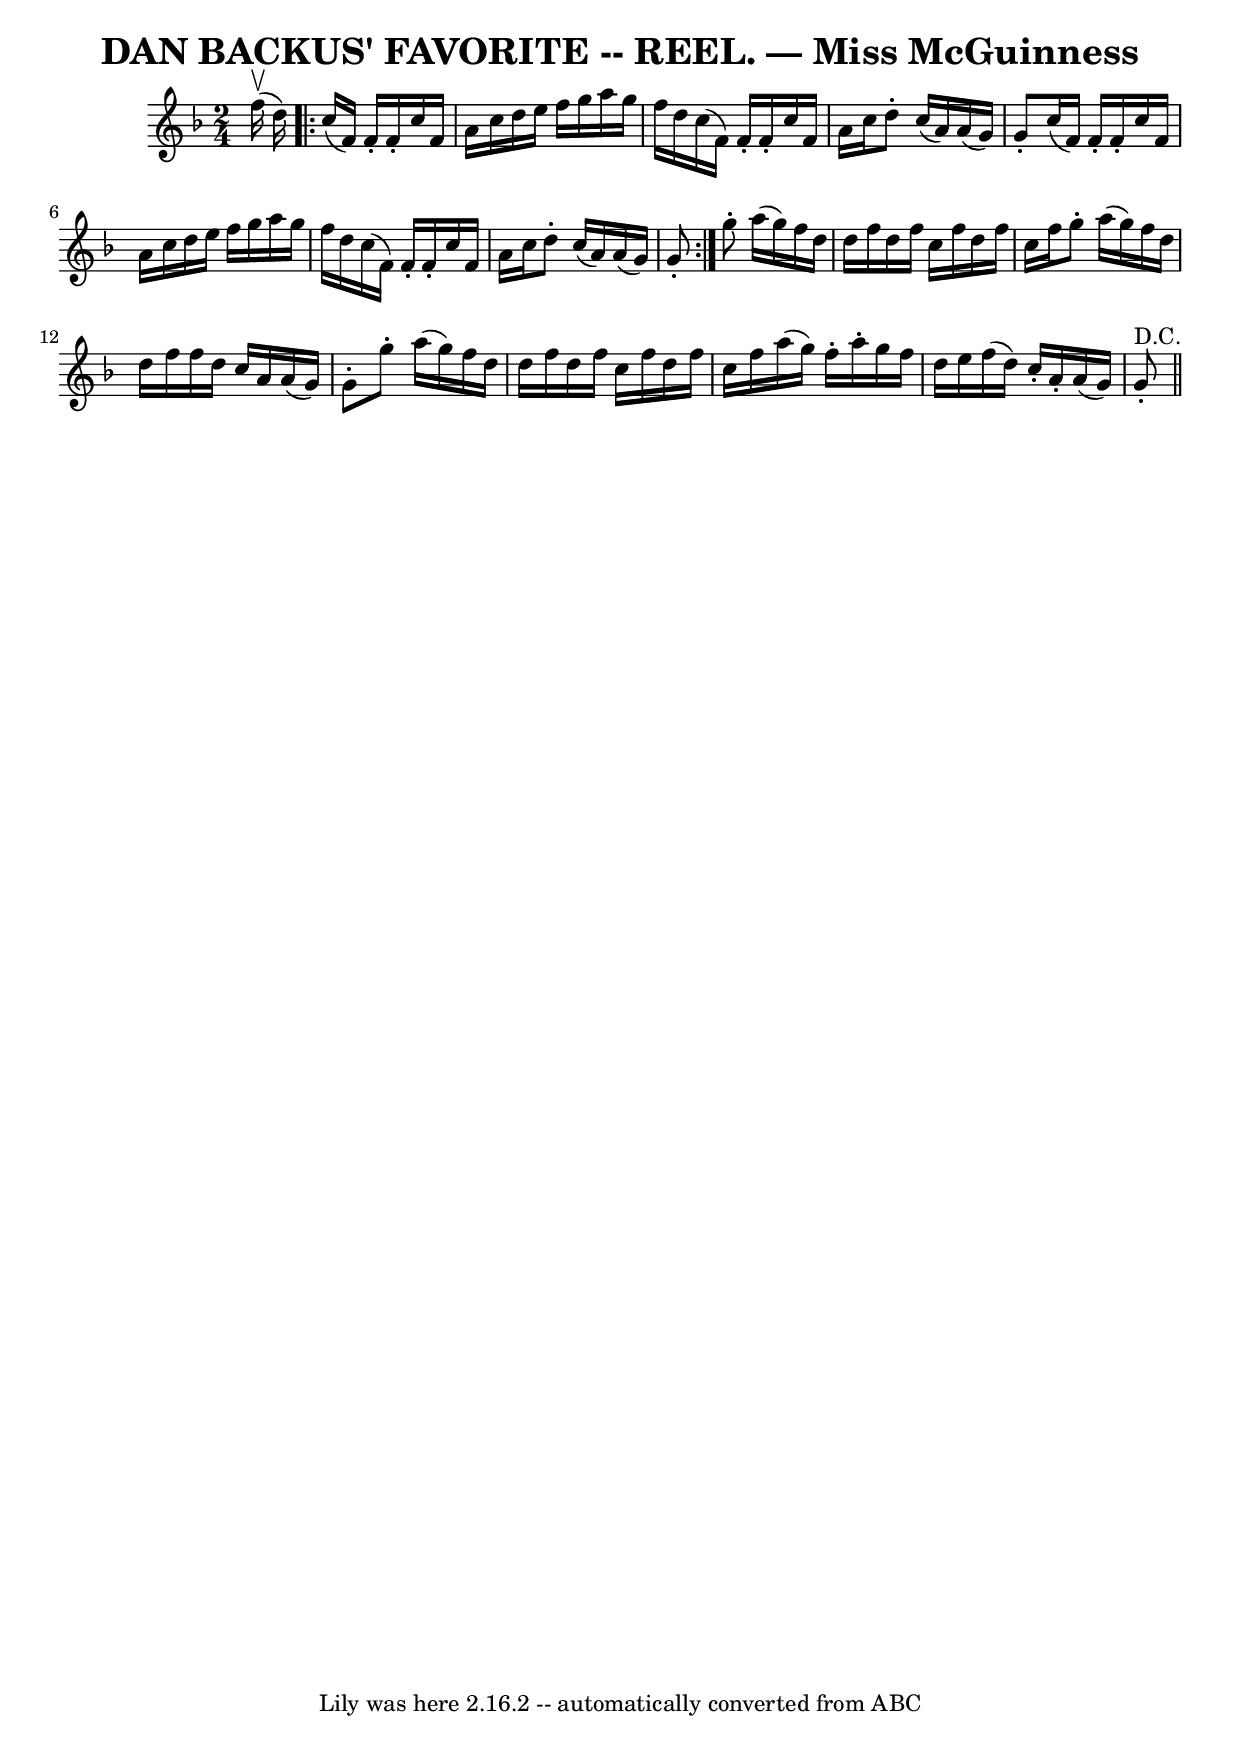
\version "2.16.2"
\include "Mammoth.ily"
\header {
  %% book = "Coles pg. 30.8"
  crossRefNumber = "16"
  footnotes = ""
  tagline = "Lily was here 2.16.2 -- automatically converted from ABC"
  title = "DAN BACKUS' FAVORITE -- REEL. — Miss McGuinness"

}
voicedefault =  {


  \time 2/4 
  \key f \major
  f''16^\upbow(d''16) 
  \repeat volta 2 {
    c''16 (f'16) f'16-. f'16-. c''16 f'16 a'16 c''16  |
    
    d''16 e''16 f''16 g''16 a''16 g''16 f''16 d''16  |
    
    c''16 (f'16) f'16-. f'16-. c''16 f'16 a'16 c''16   |
    d''8-. c''16 (a'16) a'16 (g'16) g'8-. |
    
    c''16 (f'16) f'16-. f'16-. c''16 f'16 a'16 c''16   |
    d''16 e''16 f''16 g''16 a''16 g''16 f''16 d''16  |
    c''16 (f'16) f'16-. f'16-. c''16 f'16 a'16    
    c''16  |
    d''8-. c''16 (a'16) a'16 (g'16) g'8-. 
  }   
  g''8-. a''16 (g''16) f''16 d''16 d''16 f''16  |
  
  d''16 f''16 c''16 f''16 d''16 f''16 c''16 f''16  |
  
  g''8-. a''16 (g''16) f''16 d''16 d''16 f''16  |
  
  f''16 d''16 c''16 a'16 a'16 (g'16) g'8-. |
  g''8-. a''16 (g''16) f''16 d''16 d''16 f''16  |
  d''16   
  f''16 c''16 f''16 d''16 f''16 c''16 f''16  |
  a''16 (g''16) f''16-. a''16-. g''16 f''16 d''16 e''16   |
  f''16 (d''16) c''16-. a'16-. a'16 (g'16) g'8^"D.C."-. \bar "||"   

}

\score{
  <<

    \context Staff="default"
    {
      \voicedefault 
      
    }

  >>
  \layout {
    
  }
  \midi {
  }

}
